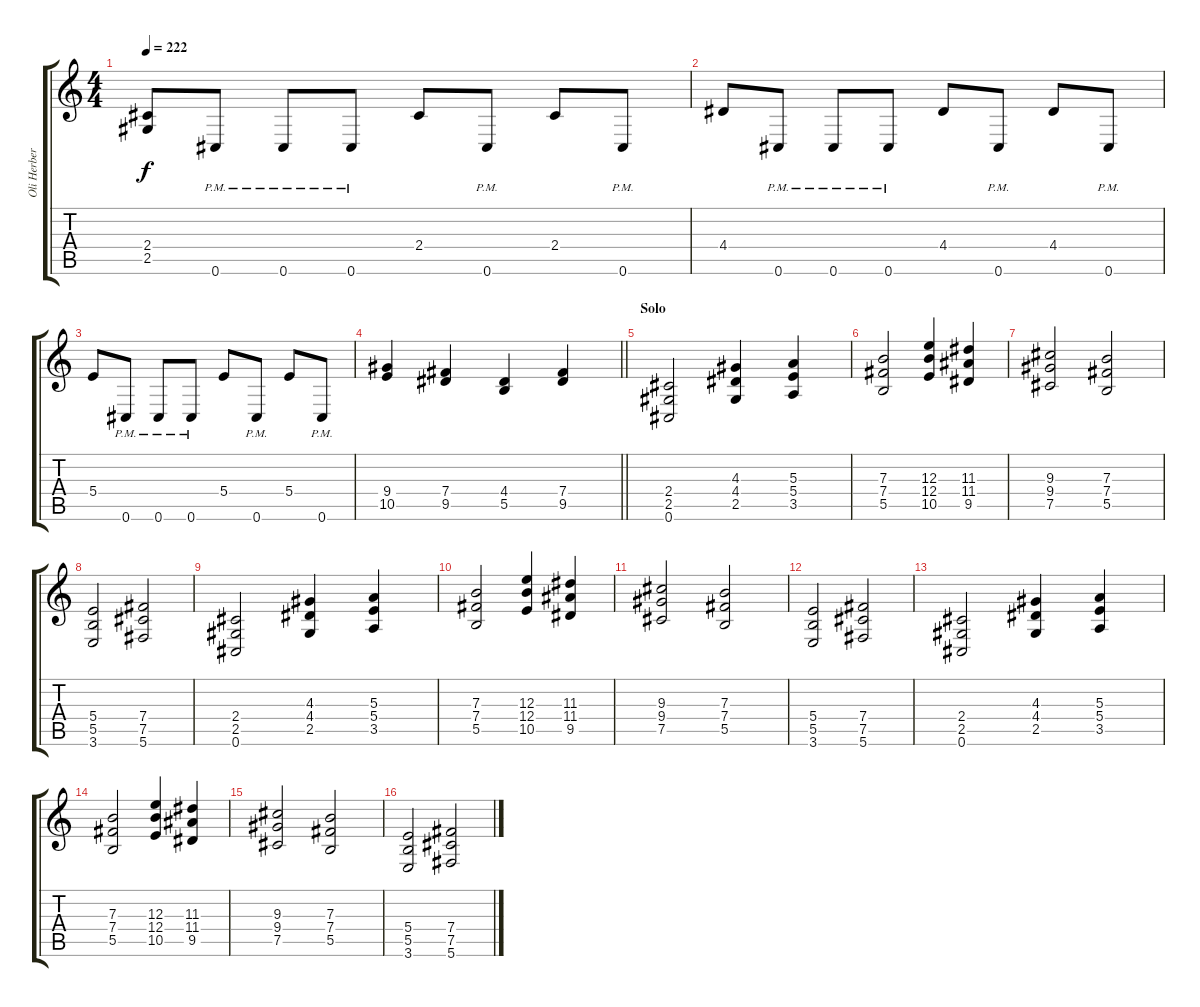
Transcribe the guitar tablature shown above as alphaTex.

\track ("Oli Herbert" "Oli Herber") {instrument distortionguitar}
\staff {score tabs}
\tuning (Db4 Ab3 E3 B2 Gb2 Db2) {hide}
\ts (4 4)
\tempo 222
\clef g2
\ks c
(2.4 2.5).8{dy f} 0.6{pm}.8 0.6{pm}.8 0.6{pm}.8 2.4.8 0.6{pm}.8 2.4.8 0.6{pm}.8 |
4.4.8 0.6{pm}.8 0.6{pm}.8 0.6{pm}.8 4.4.8 0.6{pm}.8 4.4.8 0.6{pm}.8 |
5.4.8 0.6{pm}.8 0.6{pm}.8 0.6{pm}.8 5.4.8 0.6{pm}.8 5.4.8 0.6{pm}.8 |
\barLineRight lightlight
(9.4 10.5).4 (7.4 9.5).4 (4.4 5.5).4 (7.4 9.5).4 |
\section ("" "Solo")
(2.4 2.5 0.6).2{volume 12} (4.3 4.4 2.5).4 (5.3 5.4 3.5).4 |
(7.3 7.4 5.5).2 (12.3 12.4 10.5).4 (11.3 11.4 9.5).4 |
(9.3 9.4 7.5).2 (7.3 7.4 5.5).2 |
(5.4 5.5 3.6).2 (7.4 7.5 5.6).2 |
(2.4 2.5 0.6).2 (4.3 4.4 2.5).4 (5.3 5.4 3.5).4 |
(7.3 7.4 5.5).2 (12.3 12.4 10.5).4 (11.3 11.4 9.5).4 |
(9.3 9.4 7.5).2 (7.3 7.4 5.5).2 |
(5.4 5.5 3.6).2 (7.4 7.5 5.6).2 |
(2.4 2.5 0.6).2 (4.3 4.4 2.5).4 (5.3 5.4 3.5).4 |
(7.3 7.4 5.5).2 (12.3 12.4 10.5).4 (11.3 11.4 9.5).4 |
(9.3 9.4 7.5).2 (7.3 7.4 5.5).2 |
(5.4 5.5 3.6).2 (7.4 7.5 5.6).2
